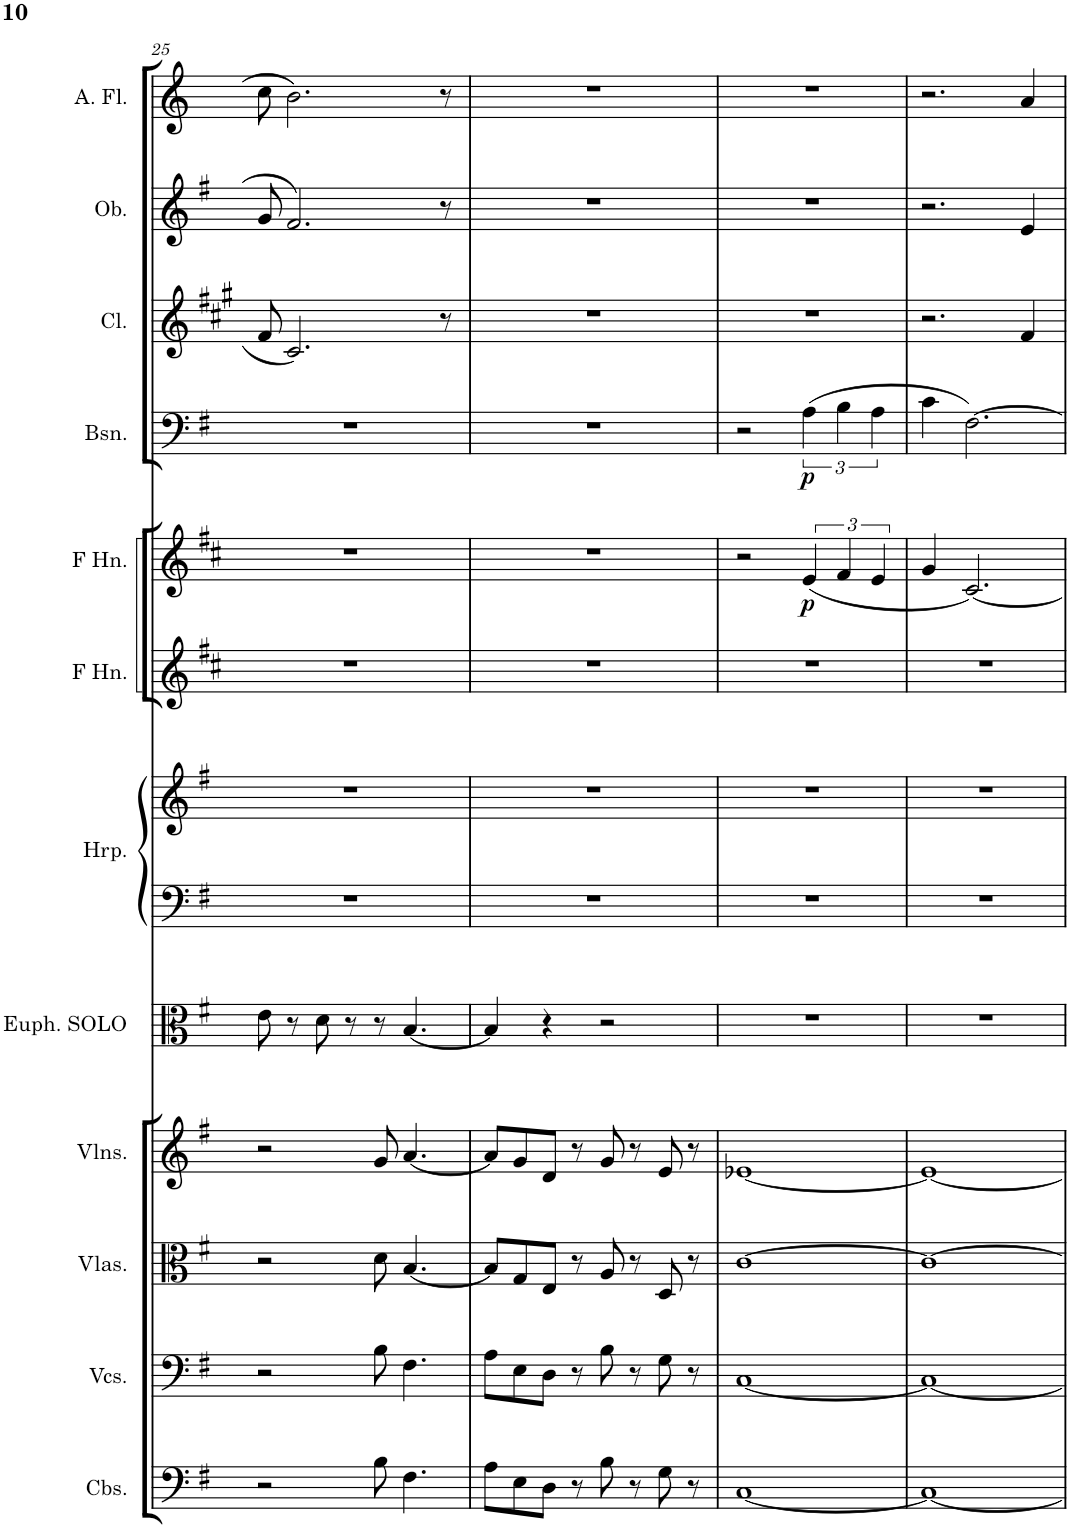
**kern	**kern	**kern	**kern	**kern	**kern	**kern	**kern	**kern	**dynam	**kern	**dynam	**kern	**kern	**kern
*part12	*part11	*part10	*part9	*part8	*part7	*part7	*part6	*part5	*part5	*part4	*part4	*part3	*part2	*part1
*staff13	*staff12	*staff11	*staff10	*staff9	*staff8	*staff7	*staff6	*staff5	*staff5	*staff4	*staff4	*staff3	*staff2	*staff1
*I"Contrabasses	*I"Violoncellos	*I"Violas	*I"Violins	*I"Euphonium SOLO	*I"Harp	*	*I"Horn in F	*I"Horn in F	*	*I"Bassoon	*	*I"Clarinet	*I"Oboe	*I"Alto Flute
*I'Cbs.	*I'Vcs.	*I'Vlas.	*I'Vlns.	*I'Euph. SOLO	*I'Hrp.	*	*	*	*	*I'Bsn.	*	*I'Cl.	*I'Ob.	*I'A. Fl.
!!LO:PB:g=z
*clefF4	*clefF4	*clefC3	*clefG2	*clefC3	*clefF4	*clefG2	*clefG2	*clefG2	*	*clefF4	*	*clefG2	*clefG2	*clefG2
*Trd7c12	*	*	*	*	*	*	*Trd4c7	*Trd4c7	*	*	*	*Trd1c2	*	*Trd3c5
*k[f#]	*k[f#]	*k[f#]	*k[f#]	*k[f#]	*k[f#]	*k[f#]	*k[f#c#]	*k[f#c#]	*	*k[f#]	*	*k[f#c#g#]	*k[f#]	*k[]
*M4/4	*M4/4	*M4/4	*M4/4	*M4/4	*M4/4	*M4/4	*M4/4	*M4/4	*	*M4/4	*	*M4/4	*M4/4	*M4/4
=25	=25	=25	=25	=25	=25	=25	=25	=25	=25	=25	=25	=25	=25	=25
2r	2r	2r	2r	8e\	1r	1r	1r	1r	.	1r	.	8f#/	8g/	8cc\
.	.	.	.	8r	.	.	.	.	.	.	.	2.c#/	2.f#/	2.b\
.	.	.	.	8d\	.	.	.	.	.	.	.	.	.	.
.	.	.	.	8r	.	.	.	.	.	.	.	.	.	.
8B\	8B\	8d\	8g/	8r	.	.	.	.	.	.	.	.	.	.
4.F#\	4.F#\	[4.B/	[4.a/	[4.B/	.	.	.	.	.	.	.	.	.	.
.	.	.	.	.	.	.	.	.	.	.	.	8r	8r	8r
=26	=26	=26	=26	=26	=26	=26	=26	=26	=26	=26	=26	=26	=26	=26
8A\L	8A\L	8B/L]	8a/L]	4B/]	1r	1r	1r	1r	.	1r	.	1r	1r	1r
8E\	8E\	8G/	8g/	.	.	.	.	.	.	.	.	.	.	.
8D\J	8D\J	8E/J	8d/J	4r	.	.	.	.	.	.	.	.	.	.
8r	8r	8r	8r	.	.	.	.	.	.	.	.	.	.	.
8B\	8B\	8A/	8g/	2r	.	.	.	.	.	.	.	.	.	.
8r	8r	8r	8r	.	.	.	.	.	.	.	.	.	.	.
8G\	8G\	8D/	8e/	.	.	.	.	.	.	.	.	.	.	.
8r	8r	8r	8r	.	.	.	.	.	.	.	.	.	.	.
=27	=27	=27	=27	=27	=27	=27	=27	=27	=27	=27	=27	=27	=27	=27
[1C	[1C	[1c	[1e-X	1r	1r	1r	1r	2r	.	2r	.	1r	1r	1r
!	!	!	!	!	!	!	!	!	!LO:DY:b	!	!LO:DY:b	!	!	!
.	.	.	.	.	.	.	.	(6e/	p	(6A\	p	.	.	.
.	.	.	.	.	.	.	.	6f#/	.	6B\	.	.	.	.
.	.	.	.	.	.	.	.	6e/	.	6A\	.	.	.	.
=28	=28	=28	=28	=28	=28	=28	=28	=28	=28	=28	=28	=28	=28	=28
1C_	1C_	1c_	1e-_	1r	1r	1r	1r	4g/	.	4c\	.	2.r	2.r	2.r
.	.	.	.	.	.	.	.	[2.c#/)	.	[2.F#\)	.	.	.	.
.	.	.	.	.	.	.	.	.	.	.	.	4f#/	4e/	4a/
=	=	=	=	=	=	=	=	=	=	=	=	=	=	=
*-	*-	*-	*-	*-	*-	*-	*-	*-	*-	*-	*-	*-	*-	*-
